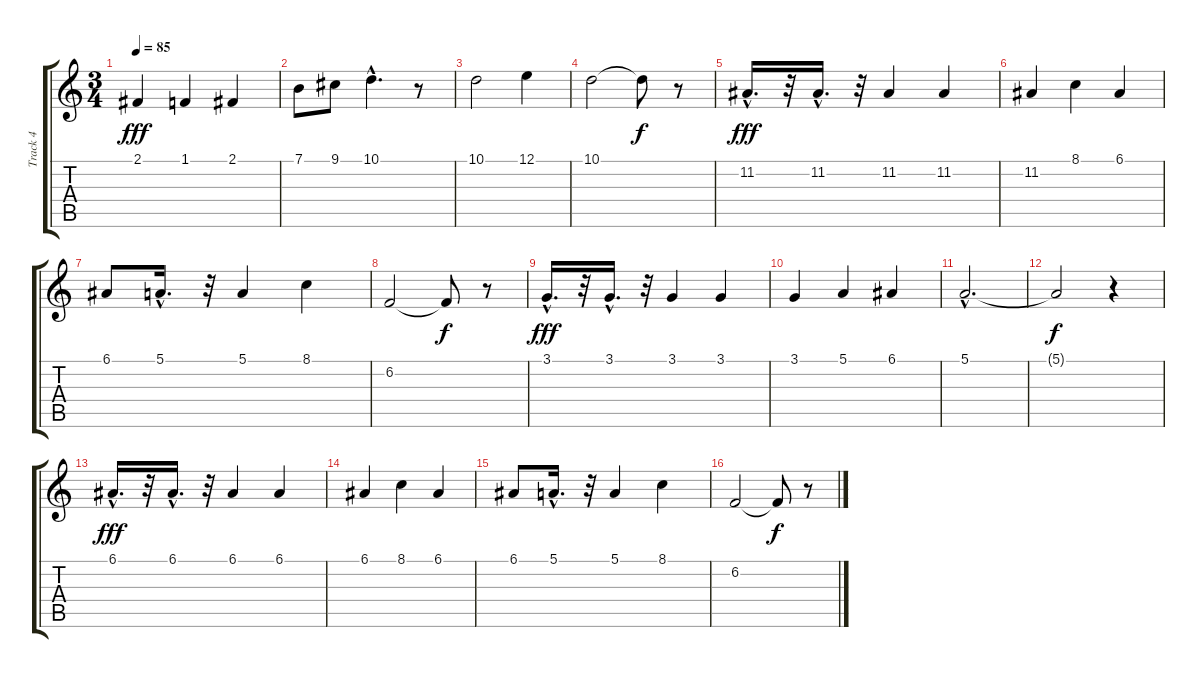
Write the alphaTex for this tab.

\track ("Track 4" "Track 4") {instrument tangoaccordion}
\staff {score tabs}
\tuning (E4 B3 G3 D3 A2 E2) {hide}
\ts (3 4)
\tempo 85
\clef g2
\ks c
2.1.4{dy fff} 1.1.4 2.1.4 |
7.1.8 9.1.8 10.1{hac}.4{d} r.8 |
10.1.2 12.1.4 |
10.1.2 10.1{t}.8{dy f} r.8 |
11.2{hac}.16{d dy fff} r.32 11.2{hac}.16{d} r.32 11.2.4 11.2.4 |
11.2.4 8.1.4 6.1.4 |
6.1.8 5.1{hac}.16{d} r.32 5.1.4 8.1.4 |
6.2.2 6.2{t}.8{dy f} r.8 |
3.1{hac}.16{d dy fff} r.32 3.1{hac}.16{d} r.32 3.1.4 3.1.4 |
3.1.4 5.1.4 6.1.4 |
5.1{hac}.2{d} |
5.1{t}.2{dy f} r.4 |
6.1{hac}.16{d dy fff volume 16} r.32 6.1{hac}.16{d} r.32 6.1.4 6.1.4 |
6.1.4 8.1.4 6.1.4 |
6.1.8 5.1{hac}.16{d} r.32 5.1.4 8.1.4 |
6.2.2 6.2{t}.8{dy f} r.8
